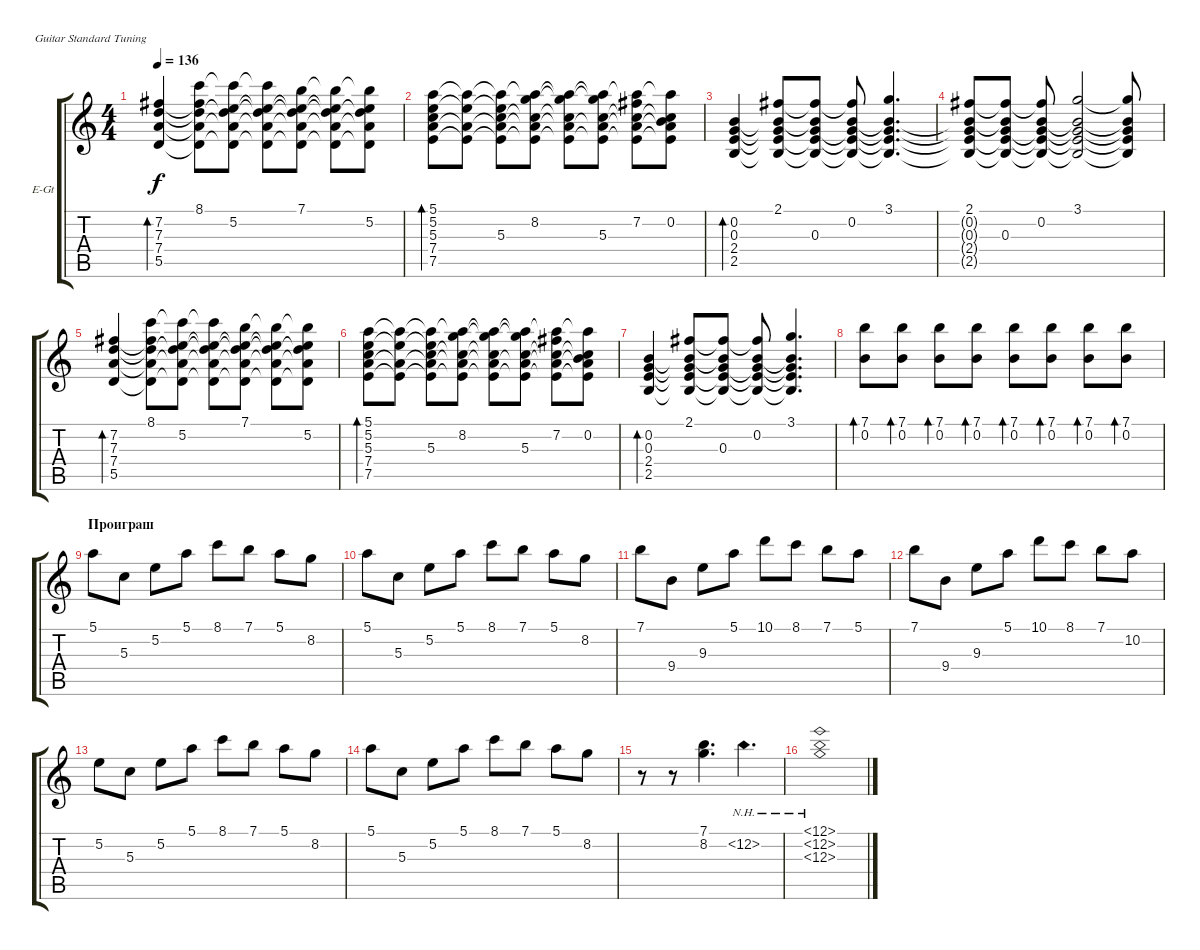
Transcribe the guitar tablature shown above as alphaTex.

\defaultSystemsLayout 4
\bracketExtendMode groupsimilarinstruments
\firstSystemTrackNameOrientation horizontal
\otherSystemsTrackNameOrientation horizontal
\track ("Г. Каспарян " "E-Gt") {instrument electricguitarclean}
\staff {score tabs}
\tuning (E4 B3 G3 D3 A2 E2)
\ts (4 4)
\tempo 136
\clef g2
\ks c
(5.5 7.4 7.3 7.2).4{bd 45 dy f} (8.1 5.5{t} 7.4{t} 7.3{t} 7.2{t}).8 (5.2 5.5{t} 7.4{t} 7.3{t} 8.1{t}).8 (5.5{t} 7.4{t} 7.3{t} 5.2{t} 8.1{t}).8 (7.1 5.5{t} 7.4{t} 7.3{t} 5.2{t}).8 (5.5{t} 7.4{t} 7.3{t} 5.2{t} 7.1{t}).8 (5.2 5.5{t} 7.4{t} 7.3{t} 7.1{t}).8 |
(7.5 7.4 5.3 5.2 5.1).8{bd 32} (7.5{t} 7.4{t} 5.2{t} 5.1{t}).8 (5.3 7.5{t} 7.4{t} 5.2{t} 5.1{t}).8 (8.2 7.5{t} 7.4{t} 5.3{t} 5.1{t}).8 (7.5{t} 7.4{t} 5.3{t} 8.2{t} 5.1{t}).8 (5.3 7.5{t} 7.4{t} 8.2{t} 5.1{t}).8 (7.2 7.5{t} 7.4{t} 5.3{t} 5.1{t}).8 (0.2 7.5{t} 7.4{t} 5.3{t} 5.1{t}).8 |
(0.2 2.5 2.4 0.3).4{bd 31} (2.1 2.4{t} 2.5{t} 0.2{t} 0.3{t}).8 (0.3 2.1{t} 2.4{t} 2.5{t} 0.2{t}).8 (0.2 2.1{t} 0.3{t} 2.4{t} 2.5{t}).8 (3.1 0.2{t} 0.3{t} 2.4{t} 2.5{t}).4{d} |
(2.1 0.2{t} 0.3{t} 2.4{t} 2.5{t}).8 (0.3 0.2{t} 2.1{t} 2.4{t} 2.5{t}).8 (0.2 2.1{t} 0.3{t} 2.4{t} 2.5{t}).8 (3.1 0.2{t} 0.3{t} 2.4{t} 2.5{t}).2 (3.1{t} 0.2{t} 0.3{t} 2.4{t} 2.5{t}).8 |
(5.5 7.4 7.3 7.2).4{bd 45} (8.1 5.5{t} 7.4{t} 7.3{t} 7.2{t}).8 (5.2 5.5{t} 7.4{t} 7.3{t} 8.1{t}).8 (5.5{t} 7.4{t} 7.3{t} 5.2{t} 8.1{t}).8 (7.1 5.5{t} 7.4{t} 7.3{t} 5.2{t}).8 (5.5{t} 7.4{t} 7.3{t} 5.2{t} 7.1{t}).8 (5.2 5.5{t} 7.4{t} 7.3{t} 7.1{t}).8 |
(7.5 7.4 5.3 5.2 5.1).8{bd 32} (7.5{t} 7.4{t} 5.2{t} 5.1{t}).8 (5.3 7.5{t} 7.4{t} 5.2{t} 5.1{t}).8 (8.2 7.5{t} 7.4{t} 5.3{t} 5.1{t}).8 (7.5{t} 7.4{t} 5.3{t} 8.2{t} 5.1{t}).8 (5.3 7.5{t} 7.4{t} 8.2{t} 5.1{t}).8 (7.2 7.5{t} 7.4{t} 5.3{t} 5.1{t}).8 (0.2 7.5{t} 7.4{t} 5.3{t} 5.1{t}).8 |
(0.2 2.5 2.4 0.3).4{bd 31} (2.1 2.4{t} 2.5{t} 0.2{t} 0.3{t}).8 (0.3 2.1{t} 2.4{t} 2.5{t} 0.2{t}).8 (0.2 2.1{t} 0.3{t} 2.4{t} 2.5{t}).8 (3.1 0.2{t} 0.3{t} 2.4{t} 2.5{t}).4{d} |
(7.1 0.2).8{bd 34} (7.1 0.2).8{bd 34} (7.1 0.2).8{bd 34} (7.1 0.2).8{bd 34} (7.1 0.2).8{bd 34} (7.1 0.2).8{bd 34} (7.1 0.2).8{bd 34} (7.1 0.2).8{bd 34} |
\section ("" "Проиграш")
5.1.8 5.3.8 5.2.8 5.1.8 8.1.8 7.1.8 5.1.8 8.2.8 |
5.1.8 5.3.8 5.2.8 5.1.8 8.1.8 7.1.8 5.1.8 8.2.8 |
7.1.8 9.4.8 9.3.8 5.1.8 10.1.8 8.1.8 7.1.8 5.1.8 |
7.1.8 9.4.8 9.3.8 5.1.8 10.1.8 8.1.8 7.1.8 10.2.8 |
5.2.8 5.3.8 5.2.8 5.1.8 8.1.8 7.1.8 5.1.8 8.2.8 |
5.1.8 5.3.8 5.2.8 5.1.8 8.1.8 7.1.8 5.1.8 8.2.8 |
r.8 r.8 (7.1 8.2).4{d} 12.2{nh}.4{d} |
(12.2{nh} 12.3{nh} 12.1{nh}).1
